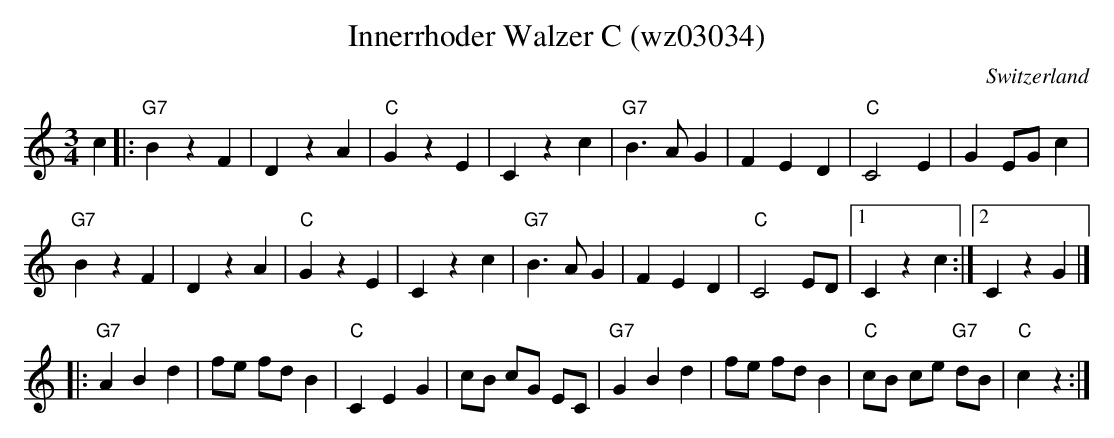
X:1
T:Innerrhoder Walzer C (wz03034)
O:Switzerland
M:3/4
L:1/4
K:C major
c |: "G7"B z F | D z A | "C"G z E | C z c | "G7"B>A G | FED | "C"C2 E | G E/G/ c |
"G7"B z F | DzA | "C"GzE | Czc | "G7"B>A G | FED | "C"C2 E/D/ |1 C z c :|2 C z G |]
|: "G7"ABd | f/e/ f/d/ B | "C"CEG | c/B/ c/G/ E/C/ | "G7"GBd | f/e/ f/d/ B | "C"c/B/ c/e/ "G7"d/B/ | "C"c z :|
